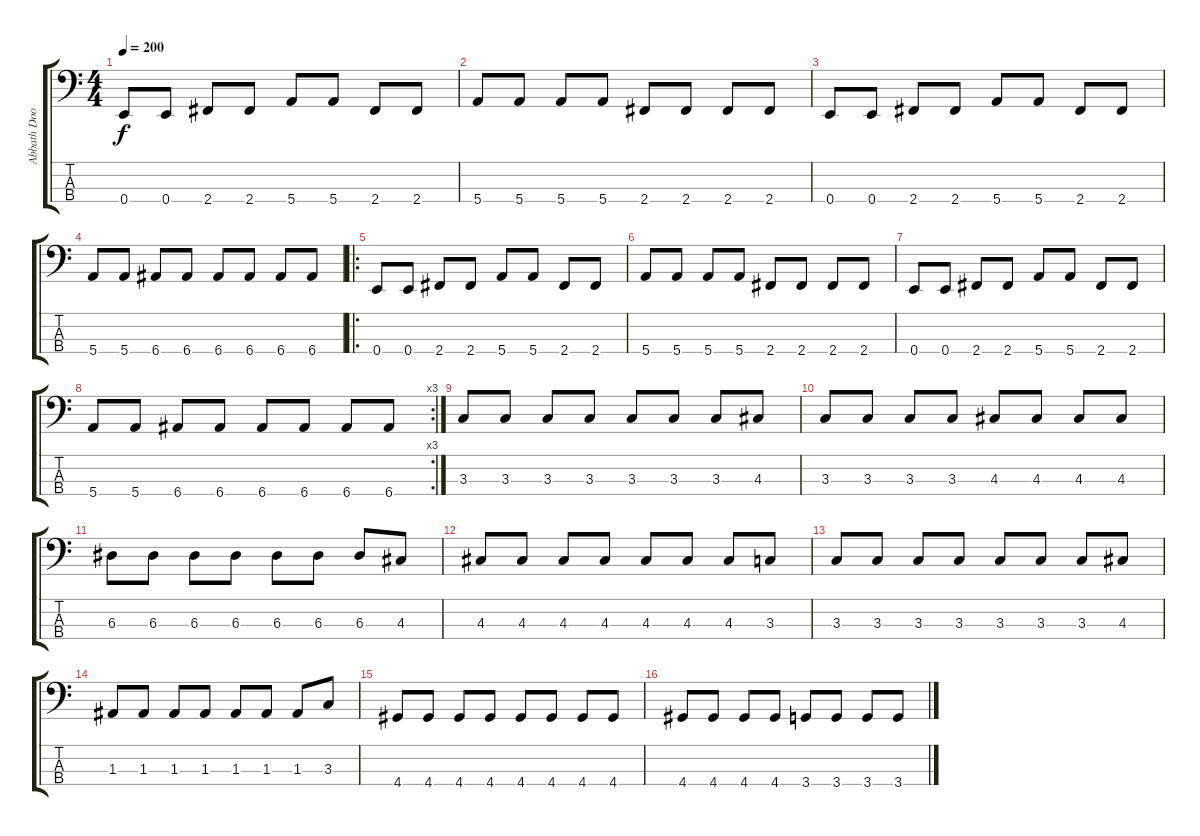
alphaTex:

\track ("Abbath Doom Occulta" "Abbath Doo") {instrument electricbassfinger}
\staff {score tabs}
\tuning (G2 D2 A1 E1) {hide}
\ts (4 4)
\tempo 200
\clef f4
\ks c
0.4.8{dy f instrument electricbassfinger} 0.4.8 2.4.8 2.4.8 5.4.8 5.4.8 2.4.8 2.4.8 |
5.4.8 5.4.8 5.4.8 5.4.8 2.4.8 2.4.8 2.4.8 2.4.8 |
0.4.8 0.4.8 2.4.8 2.4.8 5.4.8 5.4.8 2.4.8 2.4.8 |
5.4.8 5.4.8 6.4.8 6.4.8 6.4.8 6.4.8 6.4.8 6.4.8 |
\ro
0.4.8 0.4.8 2.4.8 2.4.8 5.4.8 5.4.8 2.4.8 2.4.8 |
5.4.8 5.4.8 5.4.8 5.4.8 2.4.8 2.4.8 2.4.8 2.4.8 |
0.4.8 0.4.8 2.4.8 2.4.8 5.4.8 5.4.8 2.4.8 2.4.8 |
\rc 3
5.4.8 5.4.8 6.4.8 6.4.8 6.4.8 6.4.8 6.4.8 6.4.8 |
3.3.8 3.3.8 3.3.8 3.3.8 3.3.8 3.3.8 3.3.8 4.3.8 |
3.3.8 3.3.8 3.3.8 3.3.8 4.3.8 4.3.8 4.3.8 4.3.8 |
6.3.8 6.3.8 6.3.8 6.3.8 6.3.8 6.3.8 6.3.8 4.3.8 |
4.3.8 4.3.8 4.3.8 4.3.8 4.3.8 4.3.8 4.3.8 3.3.8 |
3.3.8 3.3.8 3.3.8 3.3.8 3.3.8 3.3.8 3.3.8 4.3.8 |
1.3.8 1.3.8 1.3.8 1.3.8 1.3.8 1.3.8 1.3.8 3.3.8 |
4.4.8 4.4.8 4.4.8 4.4.8 4.4.8 4.4.8 4.4.8 4.4.8 |
4.4.8 4.4.8 4.4.8 4.4.8 3.4.8 3.4.8 3.4.8 3.4.8
